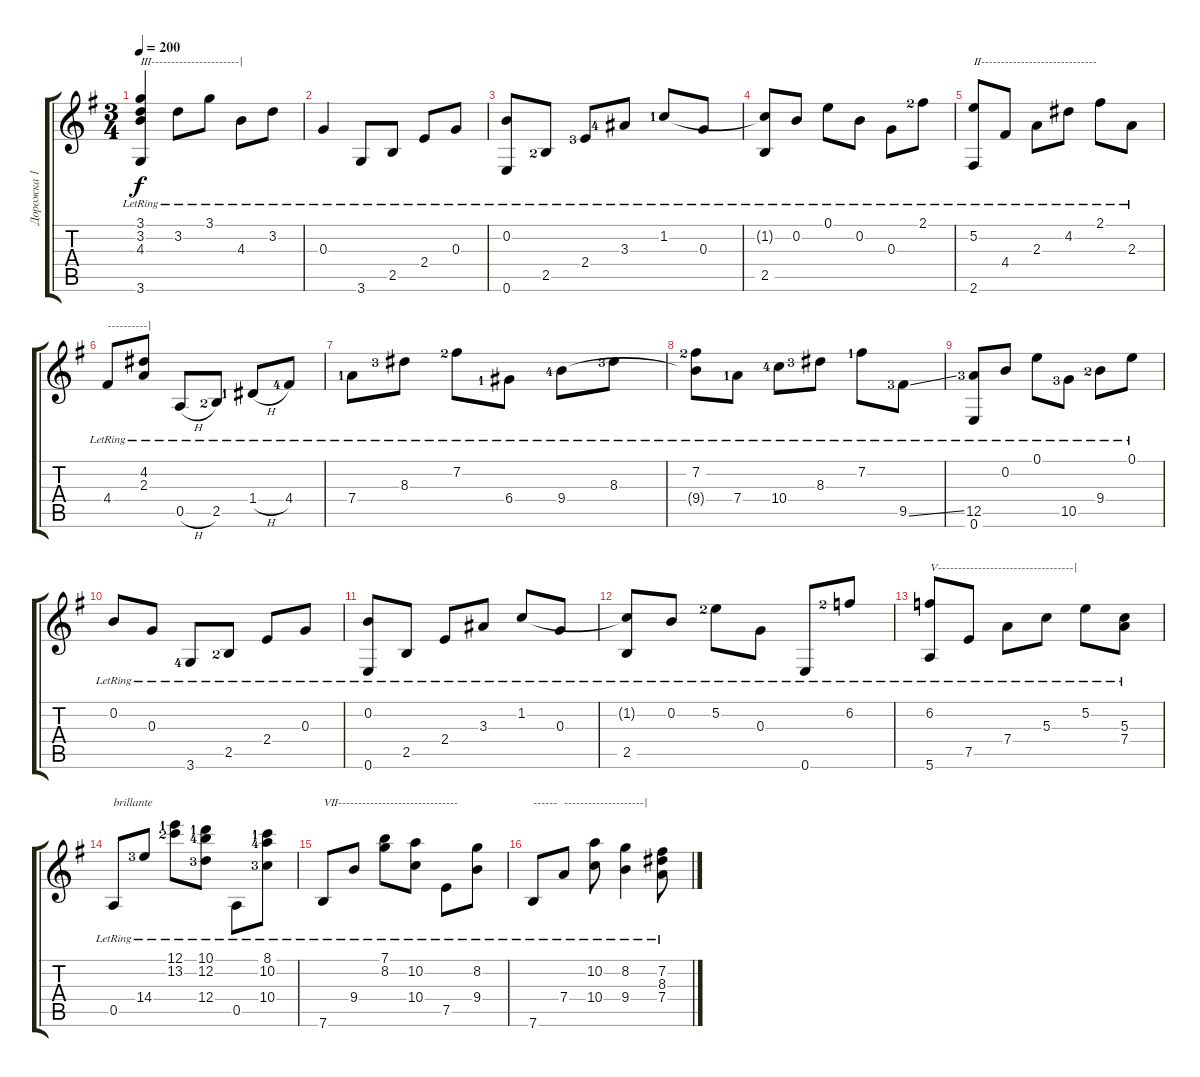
\track ("Дорожка 1" "Дорожка 1") {instrument acousticguitarsteel}
\staff {score tabs}
\tuning (E4 B3 G3 D3 A2 E2) {hide}
\ts (3 4)
\tempo 200
\clef g2
\ks g
(3.1{lr} 3.2{lr} 4.3{lr} 3.6{lr}).4{txt "III----------------------|" dy f} 3.2{lr}.8 3.1{lr}.8 4.3{lr}.8 3.2{lr}.8 |
0.3{lr}.4 3.6{lr}.8 2.5{lr}.8 2.4{lr}.8 0.3{lr}.8 |
(0.2{lr} 0.6{lr}).8 2.5{lr lf 3}.8 2.4{lr lf 4}.8 3.3{lr lf 5}.8 1.2{lr lf 2}.8 0.3{lr}.8 |
(1.2{t} 2.5{lr}).8 0.2{lr}.8 0.1{lr}.8 0.2{lr}.8 0.3{lr}.8 2.1{lr lf 3}.8 |
(5.2{lr} 2.6{lr}).8{txt "II-----------------------------"} 4.4{lr}.8 2.3{lr}.8 4.2{lr}.8 2.1{lr}.8 2.3{lr}.8 |
4.4{lr}.8{txt "----------|"} (4.2{lr} 2.3{lr}).8 0.5{h lr}.8 2.5{lr lf 3}.8 1.4{h lr lf 2}.8 4.4{lr lf 5}.8 |
7.4{lr lf 2}.8 8.3{lr lf 4}.8 7.2{lr lf 3}.8 6.4{lr lf 2}.8 9.4{lr lf 5}.8 8.3{lr lf 4}.8 |
(7.2{lr lf 3} 9.4{t}).8 7.4{lr lf 2}.8 10.4{lr lf 5}.8 8.3{lr lf 4}.8 7.2{lr lf 2}.8 9.5{ss lr lf 4}.8 |
(12.5{lr lf 4} 0.6{lr}).8 0.2{lr}.8 0.1{lr}.8 10.5{lr lf 4}.8 9.4{lr lf 3}.8 0.1{lr}.8 |
0.2{lr}.8 0.3{lr}.8 3.6{lr lf 5}.8 2.5{lr lf 3}.8 2.4{lr}.8 0.3{lr}.8 |
(0.2{lr} 0.6{lr}).8 2.5{lr}.8 2.4{lr}.8 3.3{lr}.8 1.2{lr}.8 0.3{lr}.8 |
(1.2{t} 2.5{lr}).8 0.2{lr}.8 5.2{lr lf 3}.8 0.3{lr}.8 0.6{lr}.8 6.2{lr lf 3}.8 |
(6.2{lr} 5.6{lr}).8{txt "V----------------------------------|" volume 16} 7.5{lr}.8 7.4{lr}.8 5.3{lr}.8 5.2{lr}.8 (5.3{lr} 7.4{lr}).8 |
0.5{lr}.8{txt "brillante"} 14.4{lr lf 4}.8 (12.1{lr lf 2} 13.2{lr lf 3}).8 (10.1{lr lf 2} 12.2{lr lf 5} 12.4{lr lf 4}).8 0.5{lr}.8 (8.1{lr lf 2} 10.2{lr lf 5} 10.4{lr lf 4}).8 |
7.6{lr}.8{txt "VII------------------------------"} 9.4{lr}.8 (7.1{lr} 8.2{lr}).8 (10.2{lr} 10.4{lr}).8 7.5{lr}.8 (8.2{lr} 9.4{lr}).8 |
7.6{lr}.8{txt "------"} 7.4{lr}.8{txt "--------------------|"} (10.2{lr} 10.4{lr}).8{volume 13} (8.2{lr} 9.4{lr}).4 (7.2{lr} 8.3{lr} 7.4{lr}).8
